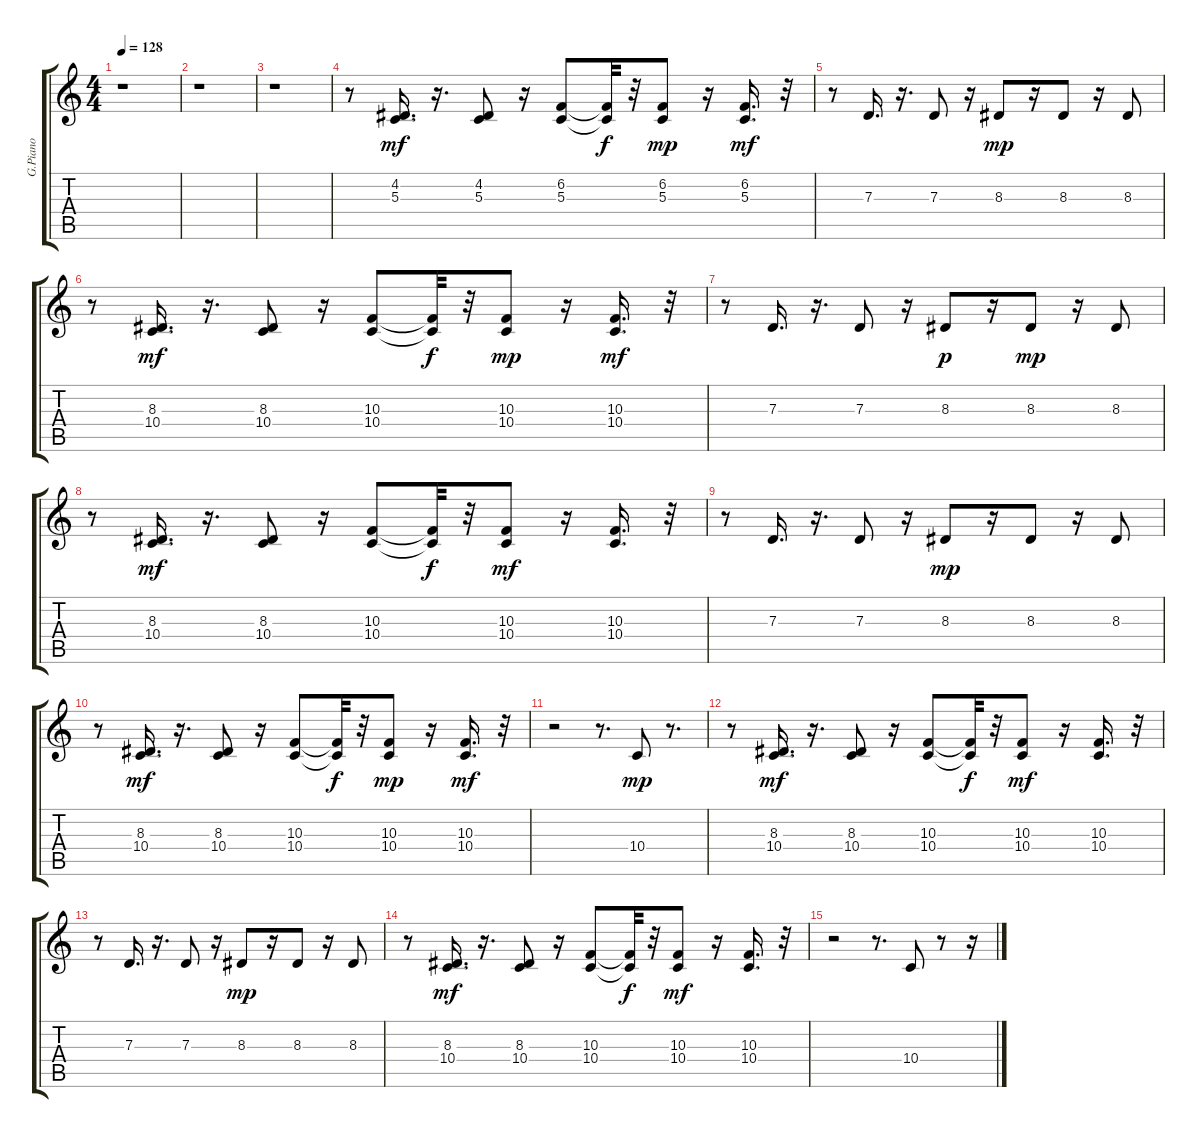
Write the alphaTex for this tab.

\track ("G.Piano" "G.Piano") {instrument acousticgrandpiano}
\staff {score tabs}
\tuning (E4 B3 G3 D3 A2 E2) {hide}
\ts (4 4)
\tempo 128
\clef g2
\ks c
r.1{dy f} |
r.1 |
r.1 |
r.8 (4.2 5.3).16{d dy mf} r.16{d} (4.2 5.3).8 r.16 (6.2 5.3).8 (6.2{t} 5.3{t}).32{dy f} r.32 (6.2 5.3).8{dy mp} r.16 (6.2 5.3).16{d dy mf} r.32 |
r.8 7.3.16{d} r.16{d} 7.3.8 r.16 8.3.8{dy mp} r.16 8.3.8 r.16 8.3.8 |
r.8 (8.3 10.4).16{d dy mf} r.16{d} (8.3 10.4).8 r.16 (10.3 10.4).8 (10.3{t} 10.4{t}).32{dy f} r.32 (10.3 10.4).8{dy mp} r.16 (10.3 10.4).16{d dy mf} r.32 |
r.8 7.3.16{d} r.16{d} 7.3.8 r.16 8.3.8{dy p} r.16 8.3.8{dy mp} r.16 8.3.8 |
r.8 (8.3 10.4).16{d dy mf} r.16{d} (8.3 10.4).8 r.16 (10.3 10.4).8 (10.3{t} 10.4{t}).32{dy f} r.32 (10.3 10.4).8{dy mf} r.16 (10.3 10.4).16{d} r.32 |
r.8 7.3.16{d} r.16{d} 7.3.8 r.16 8.3.8{dy mp} r.16 8.3.8 r.16 8.3.8 |
r.8 (8.3 10.4).16{d dy mf} r.16{d} (8.3 10.4).8 r.16 (10.3 10.4).8 (10.3{t} 10.4{t}).32{dy f} r.32 (10.3 10.4).8{dy mp} r.16 (10.3 10.4).16{d dy mf} r.32 |
r.2 r.8{d} 10.4.8{dy mp} r.8{d} |
r.8 (8.3 10.4).16{d dy mf} r.16{d} (8.3 10.4).8 r.16 (10.3 10.4).8 (10.3{t} 10.4{t}).32{dy f} r.32 (10.3 10.4).8{dy mf} r.16 (10.3 10.4).16{d} r.32 |
r.8 7.3.16{d} r.16{d} 7.3.8 r.16 8.3.8{dy mp} r.16 8.3.8 r.16 8.3.8 |
r.8 (8.3 10.4).16{d dy mf} r.16{d} (8.3 10.4).8 r.16 (10.3 10.4).8 (10.3{t} 10.4{t}).32{dy f} r.32 (10.3 10.4).8{dy mf} r.16 (10.3 10.4).16{d} r.32 |
r.2 r.8{d} 10.4.8 r.8 r.16
